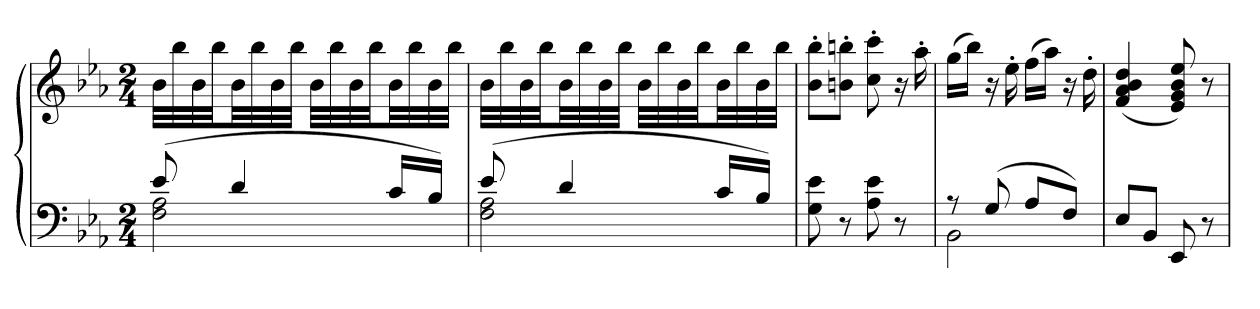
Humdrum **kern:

**kern	**kern
*part1	*part1
*staff2	*staff1
*clefF4	*clefG2
*k[b-e-a-]	*k[b-e-a-]
*E-:	*E-:
*M2/4	*M2/4
=	=
*^	*
(8e-	2F 2A-	32b-LLL
.	.	32bb-
.	.	32b-
.	.	32bb-JJ
4d	.	32b-LL
.	.	32bb-
.	.	32b-
.	.	32bb-JJJ
.	.	32b-LLL
.	.	32bb-
.	.	32b-
.	.	32bb-JJ
16cLL	.	32b-LL
.	.	32bb-
16B-JJ)	.	32b-
.	.	32bb-JJJ
=217	=217	=217
(8e-	2F 2A-	32b-LLL
.	.	32bb-
.	.	32b-
.	.	32bb-JJ
4d	.	32b-LL
.	.	32bb-
.	.	32b-
.	.	32bb-JJJ
.	.	32b-LLL
.	.	32bb-
.	.	32b-
.	.	32bb-JJ
16cLL	.	32b-LL
.	.	32bb-
16B-JJ)	.	32b-
.	.	32bb-JJJ
*v	*v	*
=218	=218
8G 8e-	8b-' 8bb-'L
8r	8bn' 8bbn'J
8A- 8e-	8cc' 8ccc'
8r	16r
.	16aa-'
=219	=219
*^	*
8r	2BB-	(16ggLL
.	.	16bb-JJ)
(8G	.	16r
.	.	16ee-'
8A-L	.	(16ffLL
.	.	16aa-JJ)
8FJ)	.	16r
.	.	16dd'
*v	*v	*
=220	=220
8E-L	(4f 4a- 4b- 4dd
8BB-J	.
8EE-	8e- 8g 8b- 8ee-)
8r	8r
=	=
*-	*-
